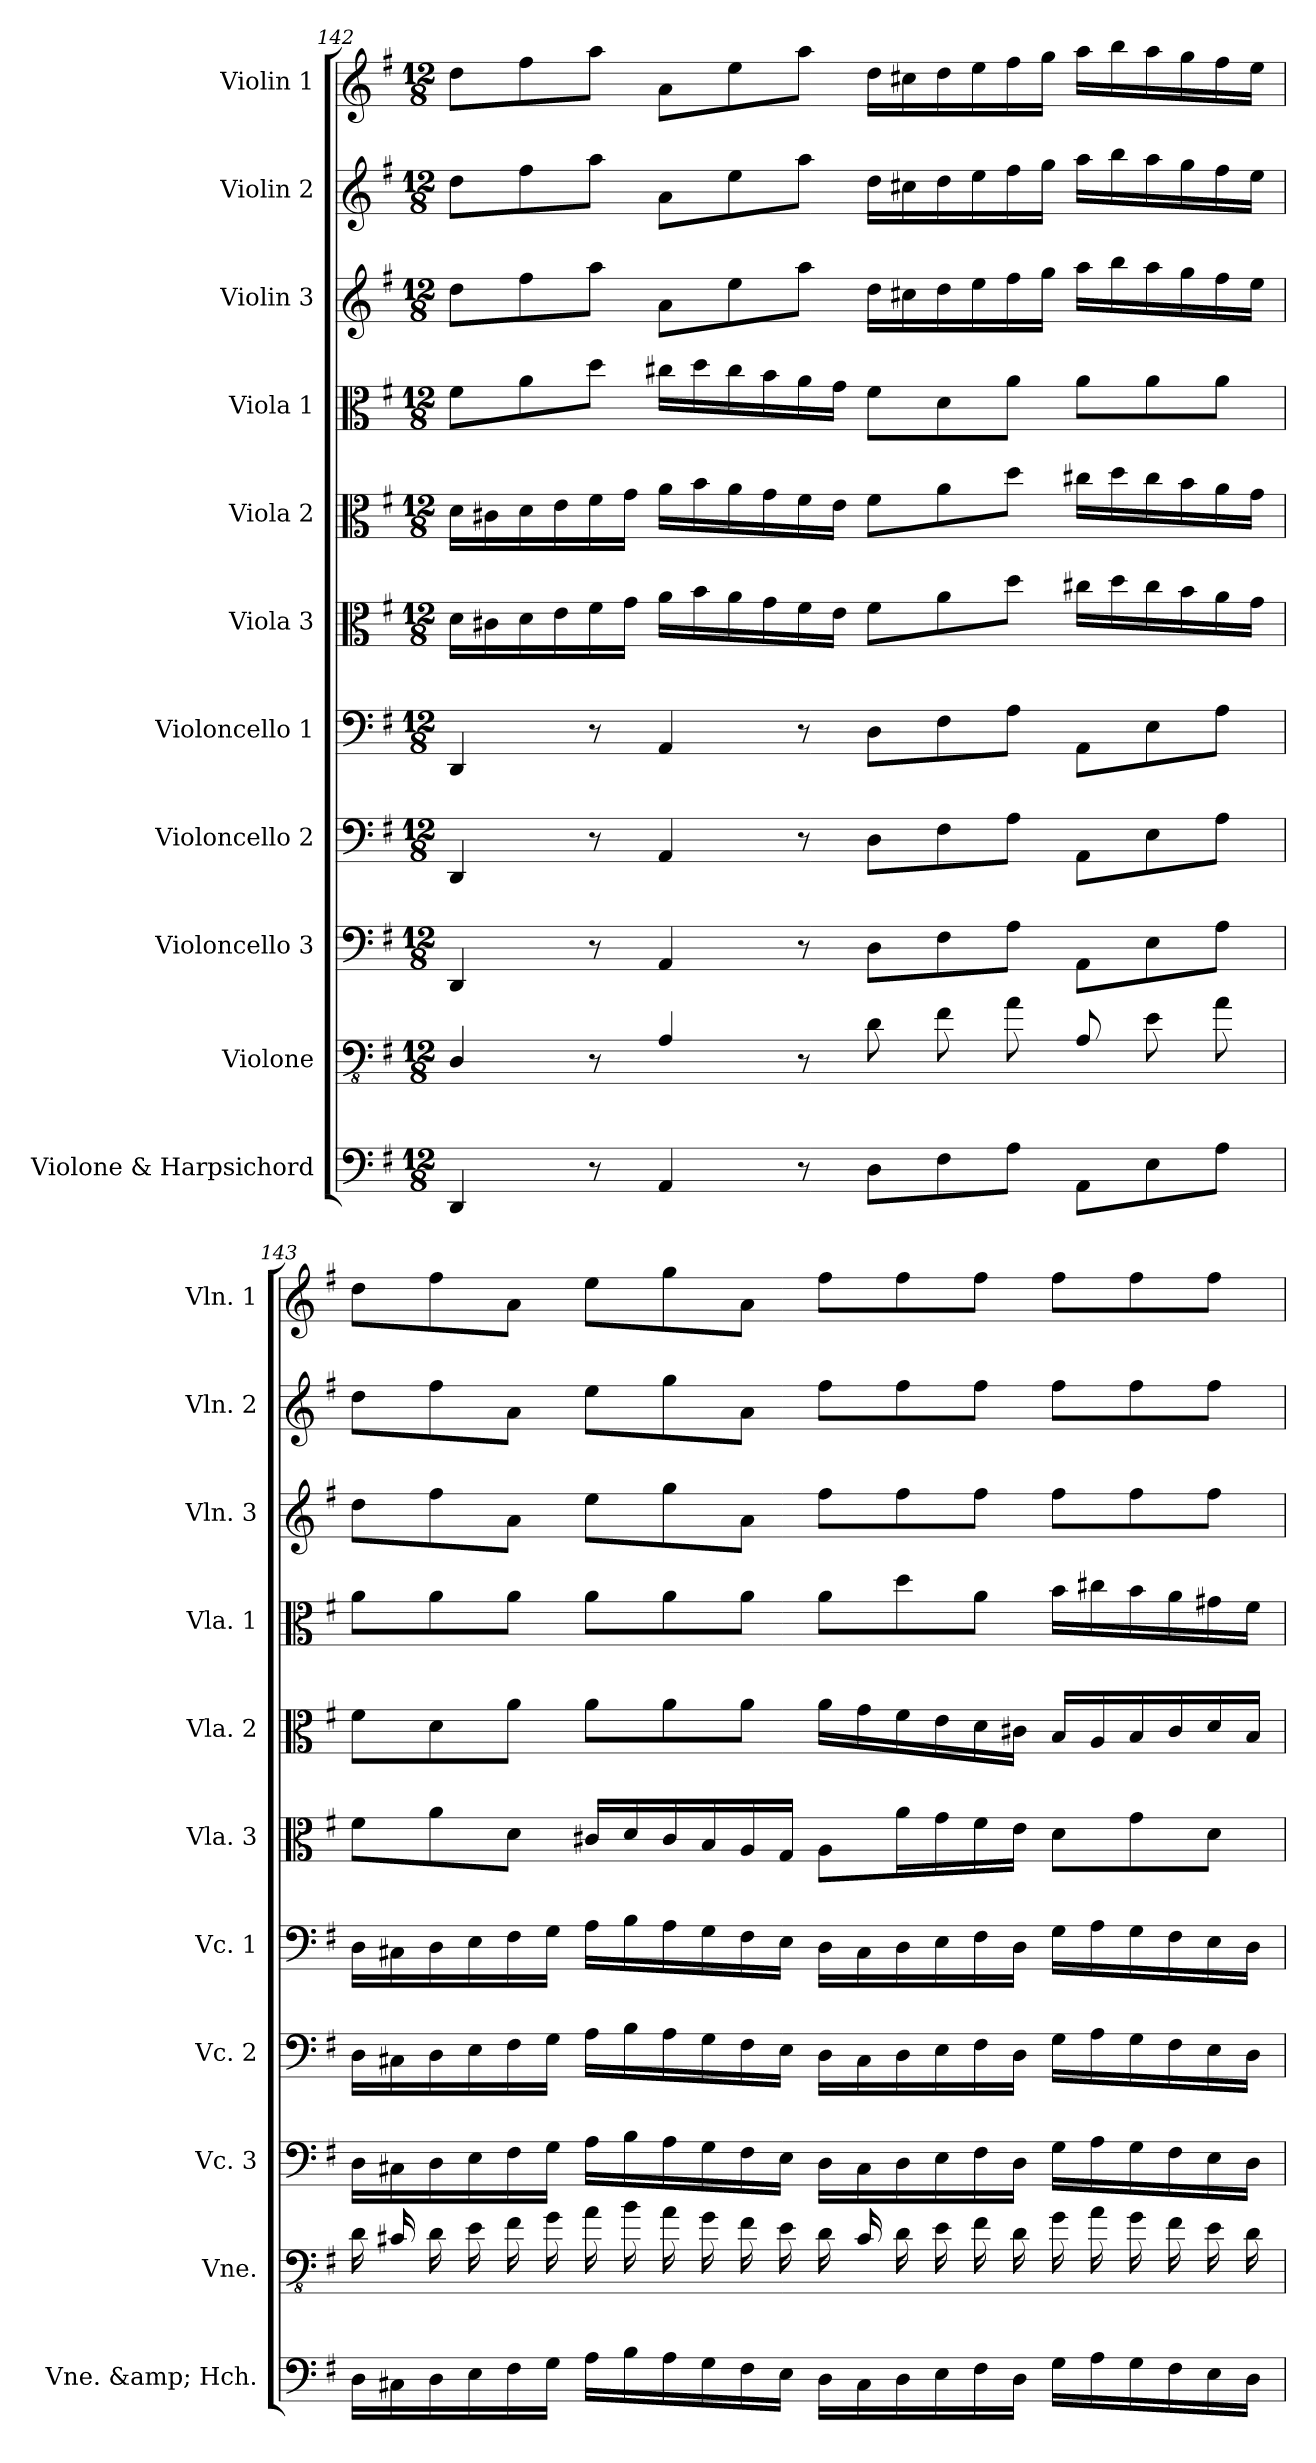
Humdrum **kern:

**kern	**kern	**kern	**kern	**kern	**kern	**kern	**kern	**kern	**kern	**kern
*part11	*part10	*part9	*part8	*part7	*part6	*part5	*part4	*part3	*part2	*part1
*staff11	*staff10	*staff9	*staff8	*staff7	*staff6	*staff5	*staff4	*staff3	*staff2	*staff1
*I"Violone &amp; Harpsichord	*I"Violone	*I"Violoncello 3	*I"Violoncello 2	*I"Violoncello 1	*I"Viola 3	*I"Viola 2	*I"Viola 1	*I"Violin 3	*I"Violin 2	*I"Violin 1
*I'Vne. &amp; Hch.	*I'Vne.	*I'Vc. 3	*I'Vc. 2	*I'Vc. 1	*I'Vla. 3	*I'Vla. 2	*I'Vla. 1	*I'Vln. 3	*I'Vln. 2	*I'Vln. 1
*clefF4	*clefFv4	*clefF4	*clefF4	*clefF4	*clefC3	*clefC3	*clefC3	*clefG2	*clefG2	*clefG2
*	*ITrd7c12	*	*	*	*	*	*	*	*	*
*k[f#]	*k[f#]	*k[f#]	*k[f#]	*k[f#]	*k[f#]	*k[f#]	*k[f#]	*k[f#]	*k[f#]	*k[f#]
*M12/8	*M12/8	*M12/8	*M12/8	*M12/8	*M12/8	*M12/8	*M12/8	*M12/8	*M12/8	*M12/8
=142	=142	=142	=142	=142	=142	=142	=142	=142	=142	=142
4DD/	4DDD/	4DD/	4DD/	4DD/	16d\LL	16d\LL	8f#\L	8dd\L	8dd\L	8dd\L
.	.	.	.	.	16c#X\	16c#X\	.	.	.	.
.	.	.	.	.	16d\	16d\	8a\	8ff#\	8ff#\	8ff#\
.	.	.	.	.	16e\	16e\	.	.	.	.
8r	8r	8r	8r	8r	16f#\	16f#\	8dd\J	8aa\J	8aa\J	8aa\J
.	.	.	.	.	16g\JJ	16g\JJ	.	.	.	.
4AA/	4AAA/	4AA/	4AA/	4AA/	16a\LL	16a\LL	16cc#X\LL	8a\L	8a\L	8a\L
.	.	.	.	.	16b\	16b\	16dd\	.	.	.
.	.	.	.	.	16a\	16a\	16cc#\	8ee\	8ee\	8ee\
.	.	.	.	.	16g\	16g\	16b\	.	.	.
8r	8r	8r	8r	8r	16f#\	16f#\	16a\	8aa\J	8aa\J	8aa\J
.	.	.	.	.	16e\JJ	16e\JJ	16g\JJ	.	.	.
8D\L	8DD\	8D\L	8D\L	8D\L	8f#\L	8f#\L	8f#\L	16dd\LL	16dd\LL	16dd\LL
.	.	.	.	.	.	.	.	16cc#X\	16cc#X\	16cc#X\
8F#\	8FF#\	8F#\	8F#\	8F#\	8a\	8a\	8d\	16dd\	16dd\	16dd\
.	.	.	.	.	.	.	.	16ee\	16ee\	16ee\
8A\J	8AA\	8A\J	8A\J	8A\J	8dd\J	8dd\J	8a\J	16ff#\	16ff#\	16ff#\
.	.	.	.	.	.	.	.	16gg\JJ	16gg\JJ	16gg\JJ
8AA\L	8AAA/	8AA\L	8AA\L	8AA\L	16cc#X\LL	16cc#X\LL	8a\L	16aa\LL	16aa\LL	16aa\LL
.	.	.	.	.	16dd\	16dd\	.	16bb\	16bb\	16bb\
8E\	8EE\	8E\	8E\	8E\	16cc#\	16cc#\	8a\	16aa\	16aa\	16aa\
.	.	.	.	.	16b\	16b\	.	16gg\	16gg\	16gg\
8A\J	8AA\	8A\J	8A\J	8A\J	16a\	16a\	8a\J	16ff#\	16ff#\	16ff#\
.	.	.	.	.	16g\JJ	16g\JJ	.	16ee\JJ	16ee\JJ	16ee\JJ
=143	=143	=143	=143	=143	=143	=143	=143	=143	=143	=143
16D\LL	16DD\	16D\LL	16D\LL	16D\LL	8f#\L	8f#\L	8a\L	8dd\L	8dd\L	8dd\L
16C#X\	16CC#X/	16C#X\	16C#X\	16C#X\	.	.	.	.	.	.
16D\	16DD\	16D\	16D\	16D\	8a\	8d\	8a\	8ff#\	8ff#\	8ff#\
16E\	16EE\	16E\	16E\	16E\	.	.	.	.	.	.
16F#\	16FF#\	16F#\	16F#\	16F#\	8d\J	8a\J	8a\J	8a\J	8a\J	8a\J
16G\JJ	16GG\	16G\JJ	16G\JJ	16G\JJ	.	.	.	.	.	.
16A\LL	16AA\	16A\LL	16A\LL	16A\LL	16c#X/LL	8a\L	8a\L	8ee\L	8ee\L	8ee\L
16B\	16BB\	16B\	16B\	16B\	16d/	.	.	.	.	.
16A\	16AA\	16A\	16A\	16A\	16c#/	8a\	8a\	8gg\	8gg\	8gg\
16G\	16GG\	16G\	16G\	16G\	16B/	.	.	.	.	.
16F#\	16FF#\	16F#\	16F#\	16F#\	16A/	8a\J	8a\J	8a\J	8a\J	8a\J
16E\JJ	16EE\	16E\JJ	16E\JJ	16E\JJ	16G/JJ	.	.	.	.	.
16D\LL	16DD\	16D\LL	16D\LL	16D\LL	8A\L	16a\LL	8a\L	8ff#\L	8ff#\L	8ff#\L
16C#\	16CC#/	16C#\	16C#\	16C#\	.	16g\	.	.	.	.
16D\	16DD\	16D\	16D\	16D\	16a\L	16f#\	8dd\	8ff#\	8ff#\	8ff#\
16E\	16EE\	16E\	16E\	16E\	16g\	16e\	.	.	.	.
16F#\	16FF#\	16F#\	16F#\	16F#\	16f#\	16d\	8a\J	8ff#\J	8ff#\J	8ff#\J
16D\JJ	16DD\	16D\JJ	16D\JJ	16D\JJ	16e\JJ	16c#X\JJ	.	.	.	.
16G\LL	16GG\	16G\LL	16G\LL	16G\LL	8d\L	16B/LL	16b\LL	8ff#\L	8ff#\L	8ff#\L
16A\	16AA\	16A\	16A\	16A\	.	16A/	16cc#X\	.	.	.
16G\	16GG\	16G\	16G\	16G\	8g\	16B/	16b\	8ff#\	8ff#\	8ff#\
16F#\	16FF#\	16F#\	16F#\	16F#\	.	16c#/	16a\	.	.	.
16E\	16EE\	16E\	16E\	16E\	8d\J	16d/	16g#X\	8ff#\J	8ff#\J	8ff#\J
16D\JJ	16DD\	16D\JJ	16D\JJ	16D\JJ	.	16B/JJ	16f#\JJ	.	.	.
=	=	=	=	=	=	=	=	=	=	=
*-	*-	*-	*-	*-	*-	*-	*-	*-	*-	*-
